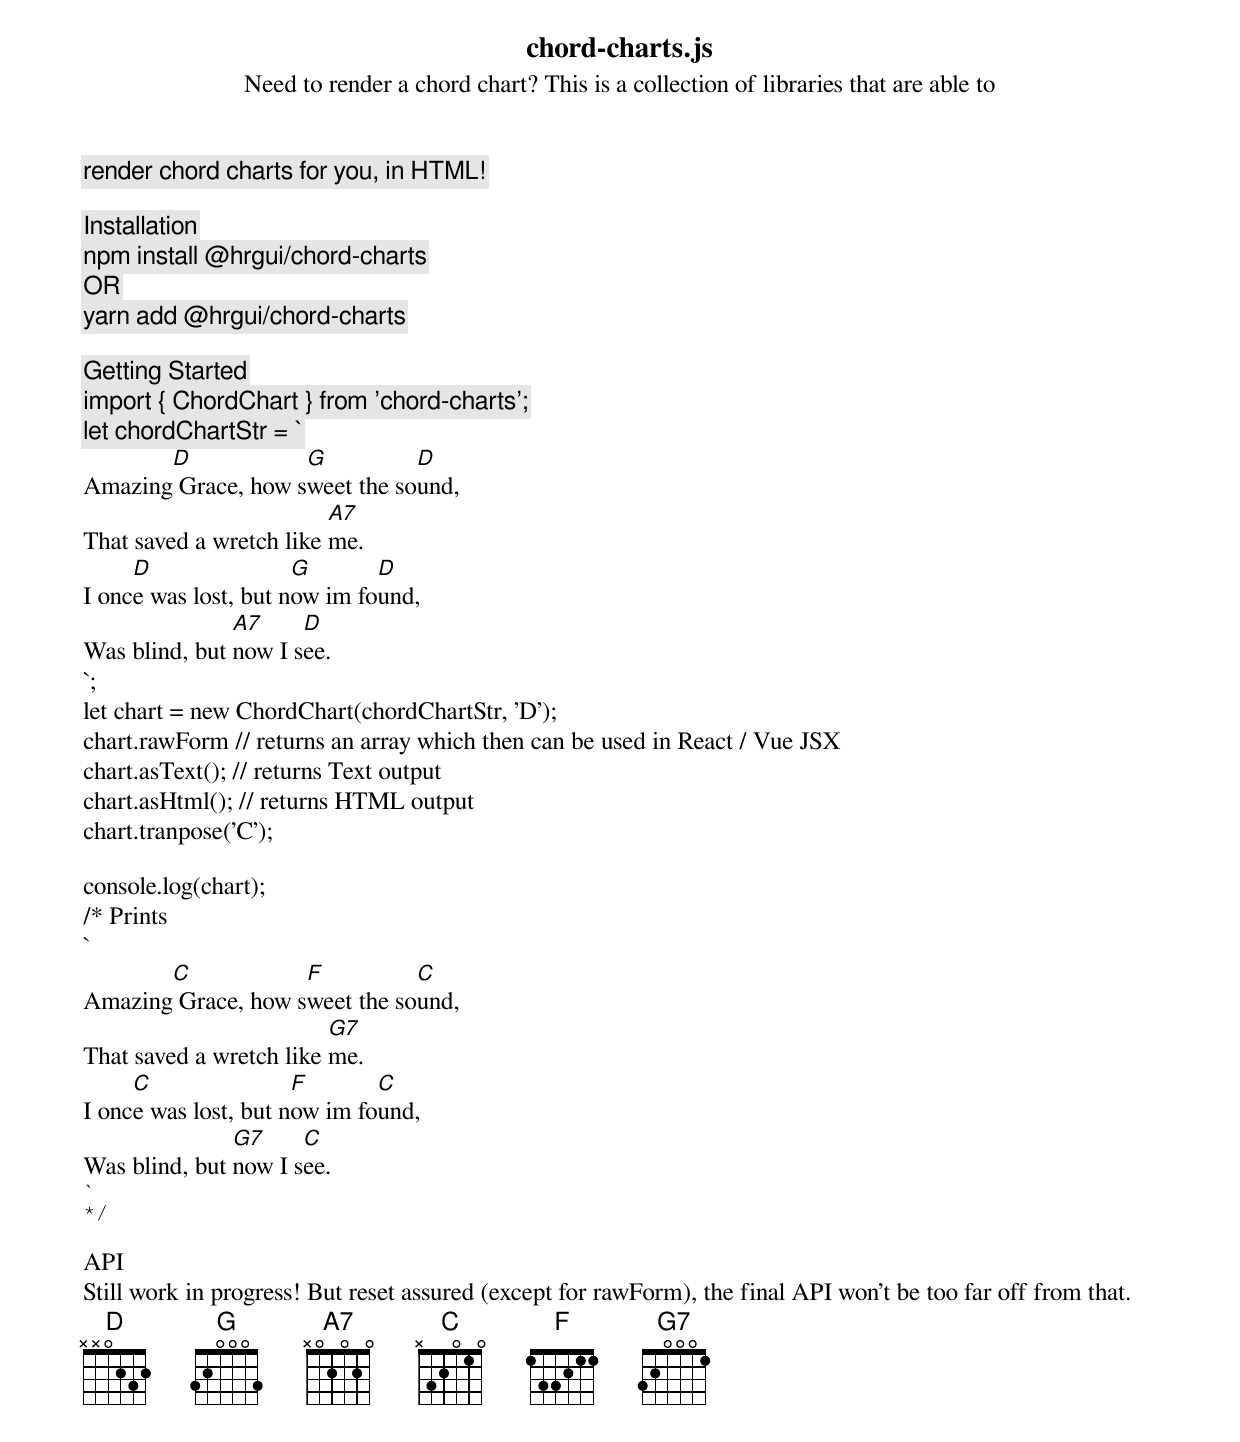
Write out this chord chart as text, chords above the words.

chord-charts.js
Need to render a chord chart? This is a collection of libraries that are able to
render chord charts for you, in HTML!

Installation
npm install @hrgui/chord-charts
OR
yarn add @hrgui/chord-charts

Getting Started
import { ChordChart } from 'chord-charts';
let chordChartStr = `
       D            G          D
Amazing Grace, how sweet the sound,
			 A7
That saved a wretch like me.
     D                G       D
I once was lost, but now im found,
               A7     D
Was blind, but now I see.
`;
let chart = new ChordChart(chordChartStr, 'D');
chart.rawForm // returns an array which then can be used in React / Vue JSX
chart.asText(); // returns Text output
chart.asHtml(); // returns HTML output
chart.tranpose('C');

console.log(chart);
/* Prints
`
       C            F          C
Amazing Grace, how sweet the sound,
			 G7
That saved a wretch like me.
     C                F       C
I once was lost, but now im found,
               G7     C
Was blind, but now I see.
`
*/

API
Still work in progress! But reset assured (except for rawForm), the final API won't be too far off from that.
